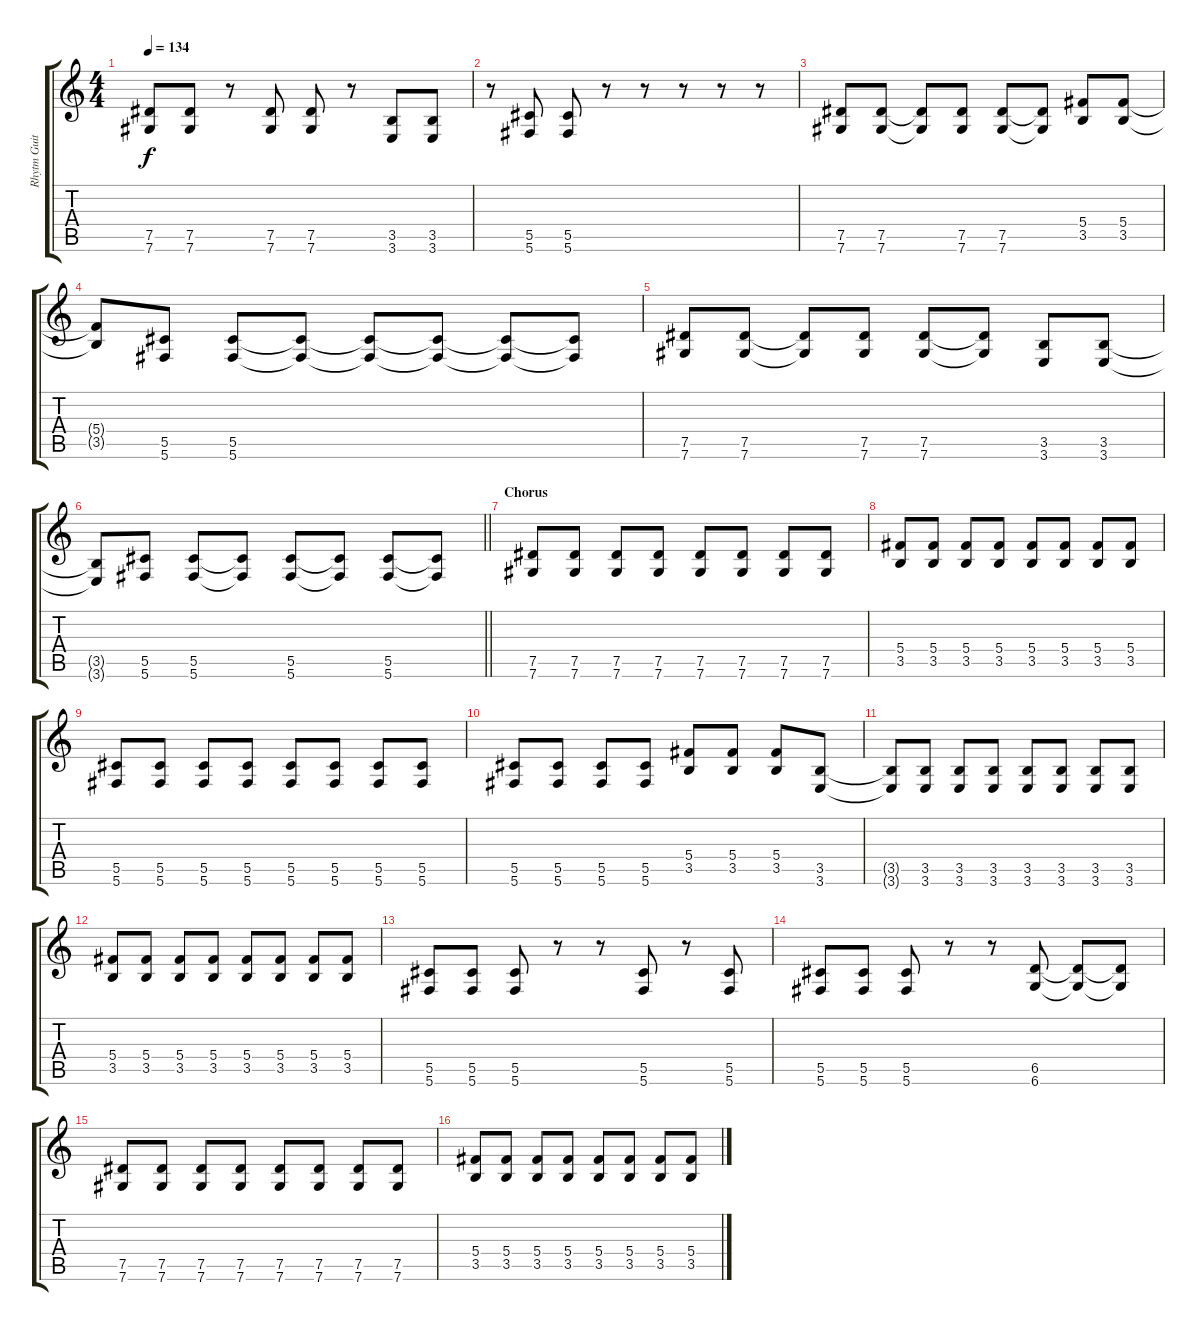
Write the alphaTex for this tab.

\track ("Rhytm Guitar [L]" "Rhytm Guit") {instrument distortionguitar}
\staff {score tabs}
\tuning (Eb4 Bb3 Gb3 Db3 Ab2 Db2) {hide}
\ts (4 4)
\tempo 134
\clef g2
\ks c
(7.5 7.6).8{dy f} (7.5 7.6).8 r.8 (7.5 7.6).8 (7.5 7.6).8 r.8 (3.5 3.6).8 (3.5 3.6).8 |
r.8 (5.5 5.6).8 (5.5 5.6).8 r.8 r.8 r.8 r.8 r.8 |
(7.5 7.6).8 (7.5 7.6).8 (7.5{t} 7.6{t}).8 (7.5 7.6).8 (7.5 7.6).8 (7.5{t} 7.6{t}).8 (5.4 3.5).8 (5.4 3.5).8 |
(5.4{t} 3.5{t}).8 (5.5 5.6).8 (5.5 5.6).8 (5.5{t} 5.6{t}).8 (5.5{t} 5.6{t}).8 (5.5{t} 5.6{t}).8 (5.5{t} 5.6{t}).8 (5.5{t} 5.6{t}).8 |
(7.5 7.6).8 (7.5 7.6).8 (7.5{t} 7.6{t}).8 (7.5 7.6).8 (7.5 7.6).8 (7.5{t} 7.6{t}).8 (3.5 3.6).8 (3.5 3.6).8 |
\barLineRight lightlight
(3.5{t} 3.6{t}).8 (5.5 5.6).8 (5.5 5.6).8 (5.5{t} 5.6{t}).8 (5.5 5.6).8 (5.5{t} 5.6{t}).8 (5.5 5.6).8 (5.5{t} 5.6{t}).8 |
\section ("" "Chorus")
(7.5 7.6).8 (7.5 7.6).8 (7.5 7.6).8 (7.5 7.6).8 (7.5 7.6).8 (7.5 7.6).8 (7.5 7.6).8 (7.5 7.6).8 |
(5.4 3.5).8 (5.4 3.5).8 (5.4 3.5).8 (5.4 3.5).8 (5.4 3.5).8 (5.4 3.5).8 (5.4 3.5).8 (5.4 3.5).8 |
(5.5 5.6).8 (5.5 5.6).8 (5.5 5.6).8 (5.5 5.6).8 (5.5 5.6).8 (5.5 5.6).8 (5.5 5.6).8 (5.5 5.6).8 |
(5.5 5.6).8 (5.5 5.6).8 (5.5 5.6).8 (5.5 5.6).8 (5.4 3.5).8 (5.4 3.5).8 (5.4 3.5).8 (3.5 3.6).8 |
(3.5{t} 3.6{t}).8 (3.5 3.6).8 (3.5 3.6).8 (3.5 3.6).8 (3.5 3.6).8 (3.5 3.6).8 (3.5 3.6).8 (3.5 3.6).8 |
(5.4 3.5).8 (5.4 3.5).8 (5.4 3.5).8 (5.4 3.5).8 (5.4 3.5).8 (5.4 3.5).8 (5.4 3.5).8 (5.4 3.5).8 |
(5.5 5.6).8 (5.5 5.6).8 (5.5 5.6).8 r.8 r.8 (5.5 5.6).8 r.8 (5.5 5.6).8 |
(5.5 5.6).8 (5.5 5.6).8 (5.5 5.6).8 r.8 r.8 (6.5 6.6).8 (6.5{t} 6.6{t}).8 (6.5{t} 6.6{t}).8 |
(7.5 7.6).8 (7.5 7.6).8 (7.5 7.6).8 (7.5 7.6).8 (7.5 7.6).8 (7.5 7.6).8 (7.5 7.6).8 (7.5 7.6).8 |
(5.4 3.5).8 (5.4 3.5).8 (5.4 3.5).8 (5.4 3.5).8 (5.4 3.5).8 (5.4 3.5).8 (5.4 3.5).8 (5.4 3.5).8
